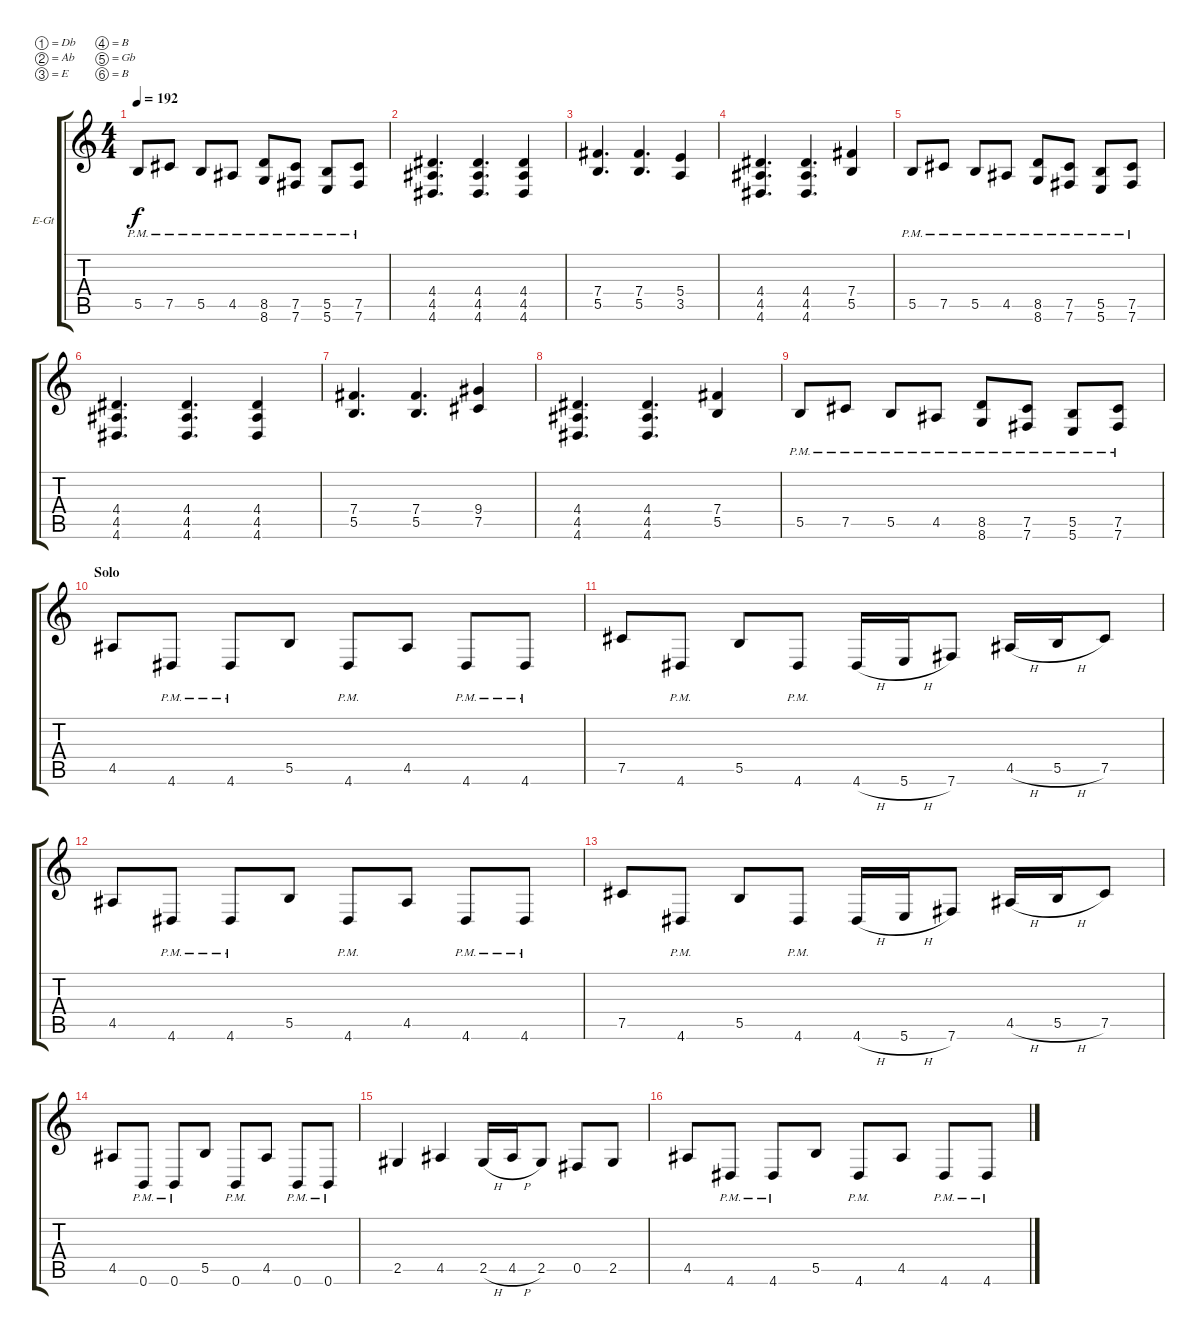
\bracketExtendMode groupsimilarinstruments
\firstSystemTrackNameOrientation horizontal
\otherSystemsTrackNameOrientation horizontal
\track ("Gary Smith " "E-Gt") {instrument distortionguitar}
\staff {score tabs}
\tuning (Db4 Ab3 E3 B2 Gb2 B1)
\ts (4 4)
\tempo 192
\clef g2
\ks aminor
5.5{pm}.8{dy f} 7.5{pm}.8 5.5{pm}.8 4.5{pm}.8 (8.6{pm} 8.5{pm}).8 (7.6{pm} 7.5{pm}).8 (5.6{pm} 5.5{pm}).8 (7.6{pm} 7.5{pm}).8 |
(4.6 4.5 4.4).4{d} (4.6 4.5 4.4).4{d} (4.6 4.5 4.4).4 |
(5.5 7.4).4{d} (5.5 7.4).4{d} (3.5 5.4).4 |
(4.6 4.5 4.4).4{d} (4.6 4.5 4.4).4{d} (5.5 7.4).4 |
5.5{pm}.8 7.5{pm}.8 5.5{pm}.8 4.5{pm}.8 (8.6{pm} 8.5{pm}).8 (7.6{pm} 7.5{pm}).8 (5.6{pm} 5.5{pm}).8 (7.6{pm} 7.5{pm}).8 |
(4.6 4.5 4.4).4{d} (4.6 4.5 4.4).4{d} (4.6 4.5 4.4).4 |
(5.5 7.4).4{d} (5.5 7.4).4{d} (7.5 9.4).4 |
(4.6 4.5 4.4).4{d} (4.6 4.5 4.4).4{d} (5.5 7.4).4 |
5.5{pm}.8 7.5{pm}.8 5.5{pm}.8 4.5{pm}.8 (8.6{pm} 8.5{pm}).8 (7.6{pm} 7.5{pm}).8 (5.6{pm} 5.5{pm}).8 (7.6{pm} 7.5{pm}).8 |
\section ("" "Solo")
4.5.8 4.6{pm}.8 4.6{pm}.8 5.5.8 4.6{pm}.8 4.5.8 4.6{pm}.8 4.6{pm}.8 |
7.5.8 4.6{pm}.8 5.5.8 4.6{pm}.8 4.6{h}.16 5.6{h}.16 7.6.8 4.5{h}.16 5.5{h}.16 7.5.8 |
4.5.8 4.6{pm}.8 4.6{pm}.8 5.5.8 4.6{pm}.8 4.5.8 4.6{pm}.8 4.6{pm}.8 |
7.5.8 4.6{pm}.8 5.5.8 4.6{pm}.8 4.6{h}.16 5.6{h}.16 7.6.8 4.5{h}.16 5.5{h}.16 7.5.8 |
4.5.8 0.6{pm}.8 0.6{pm}.8 5.5.8 0.6{pm}.8 4.5.8 0.6{pm}.8 0.6{pm}.8 |
2.5.4 4.5.4 2.5{h}.16 4.5{h}.16 2.5.8 0.5.8 2.5.8 |
4.5.8 4.6{pm}.8 4.6{pm}.8 5.5.8 4.6{pm}.8 4.5.8 4.6{pm}.8 4.6{pm}.8
